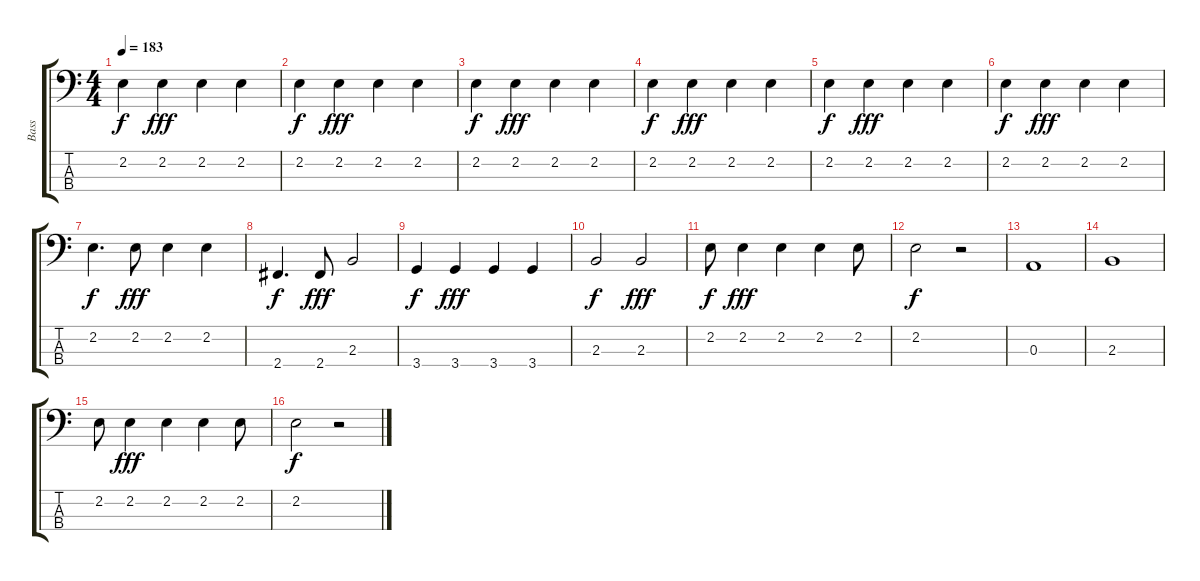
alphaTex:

\track ("Bass" "Bass") {instrument synthbass2}
\staff {score tabs}
\tuning (G2 D2 A1 E1) {hide}
\ts (4 4)
\tempo 183
\clef f4
\ks c
2.2.4{dy f} 2.2.4{dy fff} 2.2.4 2.2.4 |
2.2.4{dy f} 2.2.4{dy fff} 2.2.4 2.2.4 |
2.2.4{dy f} 2.2.4{dy fff} 2.2.4 2.2.4 |
2.2.4{dy f} 2.2.4{dy fff} 2.2.4 2.2.4 |
2.2.4{dy f} 2.2.4{dy fff} 2.2.4 2.2.4 |
2.2.4{dy f} 2.2.4{dy fff} 2.2.4 2.2.4 |
2.2.4{d dy f} 2.2.8{dy fff} 2.2.4 2.2.4 |
2.4.4{d dy f} 2.4.8{dy fff} 2.3.2 |
3.4.4{dy f} 3.4.4{dy fff} 3.4.4 3.4.4 |
2.3.2{dy f} 2.3.2{dy fff} |
2.2.8{dy f} 2.2.4{dy fff} 2.2.4 2.2.4 2.2.8 |
2.2.2{dy f} r.2 |
0.3.1 |
2.3.1 |
2.2.8 2.2.4{dy fff} 2.2.4 2.2.4 2.2.8 |
2.2.2{dy f} r.2
